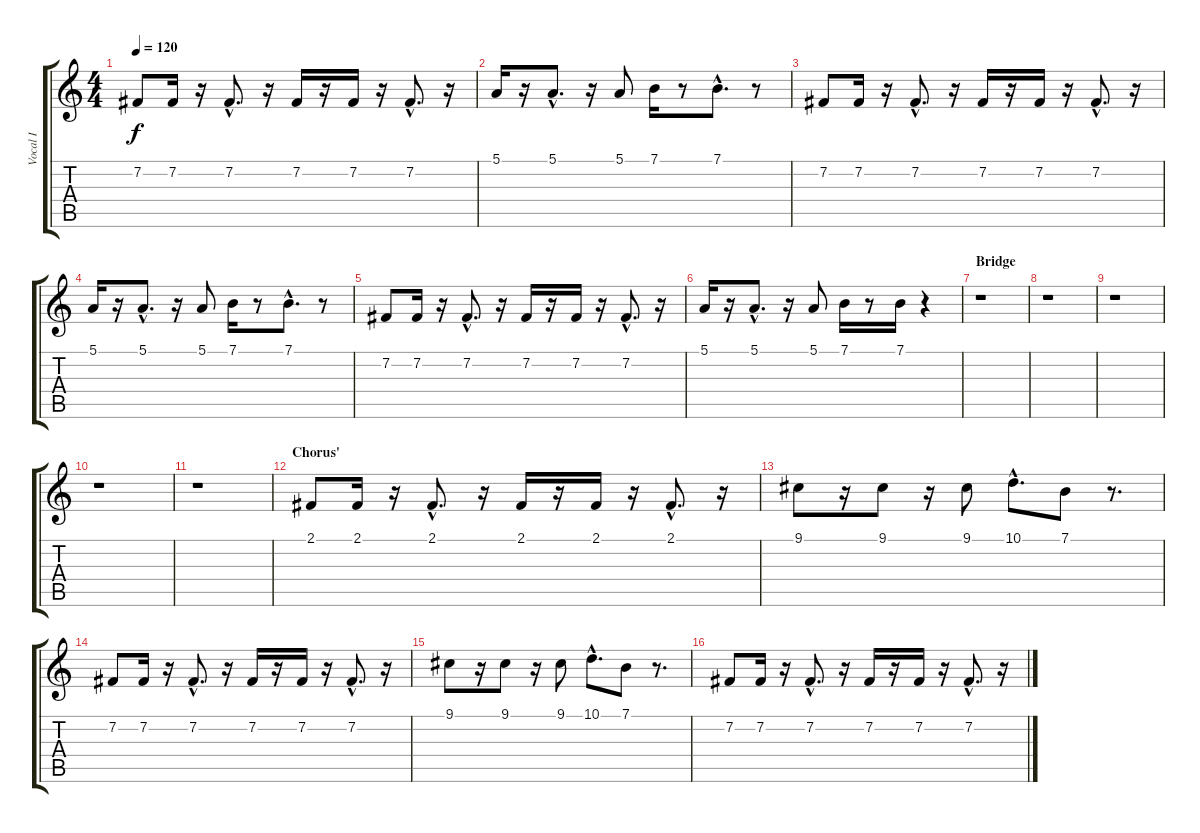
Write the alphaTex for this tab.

\track ("Vocal I" "Vocal I") {instrument electricpiano1}
\staff {score tabs}
\tuning (E4 B3 G3 D3 A2 E2) {hide}
\ts (4 4)
\tempo 120
\clef g2
\ks c
7.2.8{dy f} 7.2.16 r.16 7.2{hac}.8{d} r.16 7.2.16 r.16 7.2.16 r.16 7.2{hac}.8{d} r.16 |
5.1.16 r.16 5.1{hac}.8{d} r.16 5.1.8 7.1.16 r.8 7.1{hac}.8{d} r.8 |
7.2.8 7.2.16 r.16 7.2{hac}.8{d} r.16 7.2.16 r.16 7.2.16 r.16 7.2{hac}.8{d} r.16 |
5.1.16 r.16 5.1{hac}.8{d} r.16 5.1.8 7.1.16 r.8 7.1{hac}.8{d} r.8 |
7.2.8 7.2.16 r.16 7.2{hac}.8{d} r.16 7.2.16 r.16 7.2.16 r.16 7.2{hac}.8{d} r.16 |
5.1.16 r.16 5.1{hac}.8{d} r.16 5.1.8 7.1.16 r.8 7.1.16 r.4 |
\section ("" "Bridge")
r.1 |
r.1 |
r.1 |
r.1 |
r.1 |
\section ("" "Chorus'")
2.1.8 2.1.16 r.16 2.1{hac}.8{d} r.16 2.1.16 r.16 2.1.16 r.16 2.1{hac}.8{d} r.16 |
9.1.8 r.16 9.1.8 r.16 9.1.8 10.1{hac}.8{d} 7.1.8 r.8{d} |
7.2.8 7.2.16 r.16 7.2{hac}.8{d} r.16 7.2.16 r.16 7.2.16 r.16 7.2{hac}.8{d} r.16 |
9.1.8 r.16 9.1.8 r.16 9.1.8 10.1{hac}.8{d} 7.1.8 r.8{d} |
7.2.8 7.2.16 r.16 7.2{hac}.8{d} r.16 7.2.16 r.16 7.2.16 r.16 7.2{hac}.8{d} r.16
